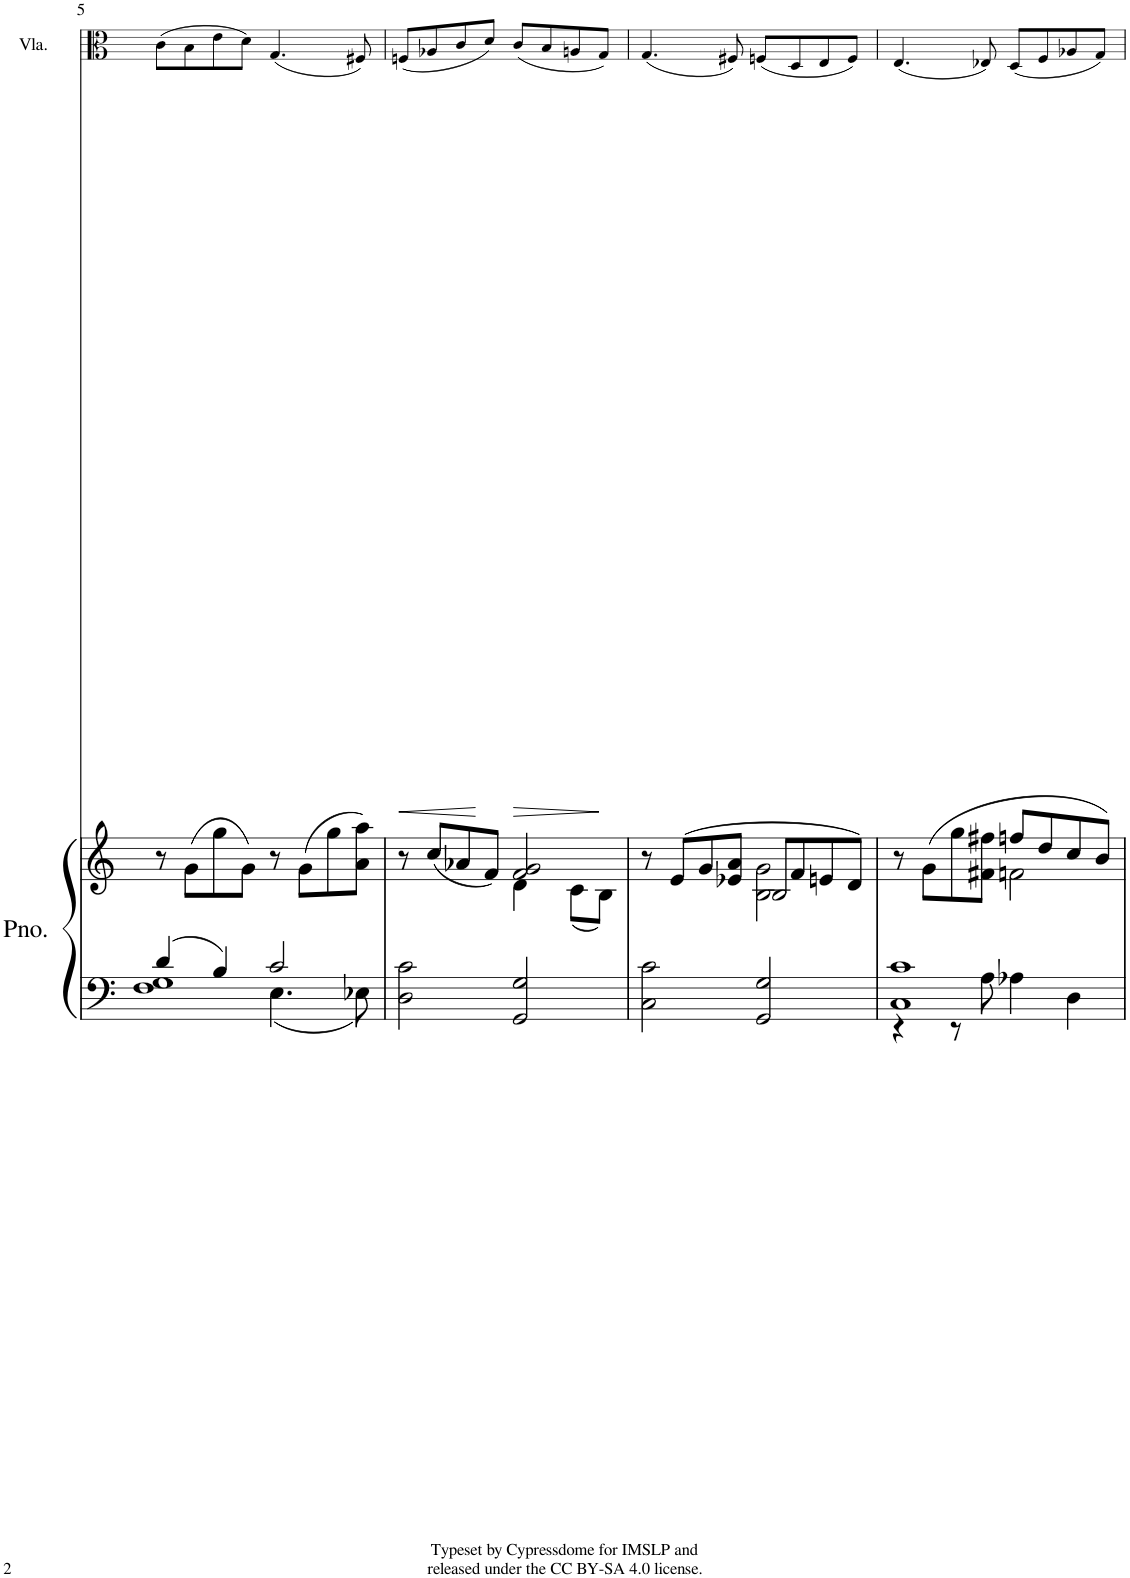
**kern	**kern	**kern	**dynam
*part2	*part2	*part1	*part1
*staff3	*staff2	*staff1	*staff1
*I"Piano	*	*I"Viola	*
*I'Pno.	*	*I'Vla.	*
!!LO:PB:g=z
*clefF4	*clefG2	*clefC3	*
*k[]	*k[]	*k[]	*
*M4/4	*M4/4	*M4/4	*
=5	=5	=5	=5
*^	*	*	*
*	*^	*	*	*
4d/	1F 1G	2ryy	8r	(8c\L	.
.	.	.	(8g\L	8B\	.
4B/	.	.	8gg\	8e\	.
.	.	.	8g\J)	8d\J)	.
2c/	.	4.E\	8r	(4.G/	.
.	.	.	(8g\L	.	.
.	.	.	8gg\	.	.
.	.	8E-X\	8a\ 8aa\J)	8F#X/)	.
=6	=6	=6	=6	=6	=6
*	*	*	*^	*	*
!	!	!	!	!	!	!LO:HP:b
*v	*v	*v	*	*	*	*
2D\ 2c\	8r	2ryy	(8Fn/L	<
.	(8cc/L	.	8A-X/	.
.	8a-X/	.	8c/	.
.	8f/J)	.	8d/J)	[
!	!	!	!	!LO:HP:b
2GG/ 2G/	2f/ 2g/	4d\	(8c/L	>
.	.	.	8B/	.
.	.	(8c\L	8An/	.
.	.	8B\J)	8G/J)	]
=7	=7	=7	=7	=7
2C\ 2c\	8r	2ryy	(4.G/	.
.	(8e/L	.	.	.
.	8g/	.	.	.
.	8e-X/ 8a/J	.	8F#X/)	.
!	!LO:N:head=open	!	!	!
2GG/ 2G/	8B/L	2B\ 2g\	(8Fn/L	.
.	8f/	.	8D/	.
.	8en/	.	8E/	.
.	8d/J)	.	8F/J)	.
=8	=8	=8	=8	=8
*^	*	*	*	*
1C 1c	4r	8r	2ryy	(4.E/	.
.	.	(8g\L	.	.	.
.	8r	8gg\	.	.	.
.	8A\	8f#X\ 8ff#X\J	.	8E-X/)	.
.	4A-X\	8ffn/L	2fn\	(8D/L	.
.	.	8dd/	.	8F/	.
.	4D\	8cc/	.	8A-X/	.
.	.	8b/J)	.	8G/J)	.
*v	*v	*	*	*	*
*	*v	*v	*	*
=	=	=	=
*-	*-	*-	*-
